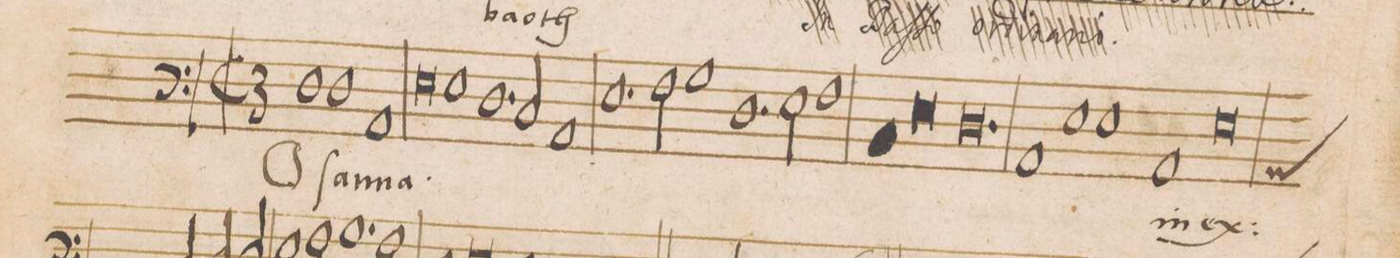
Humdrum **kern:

**kern	**text
*I"BASSVS	*
*clefF3	*
*k[b-]	*
*met(C3)	*
*M3/1	*
1F\	O-
1F\	-ſan-
1C/	-na.
=52	=52
0G	.
1G\	.
=53-	=53-
1.F\	.
2E/	.
1C/	.
=54	=54
1.G\	.
2A\	.
1B-\	.
=55-	=55-
1.F\	.
2G\	.
1A\	.
=56	=56
*col	*
1D/	.
0G	.
*Xcol	*
=57-	=57-
0.F	.
=58	=58
1C/	.
1G\	.
1G\	.
=59-	=59-
1C/	ni
0G	ex-
*custos:C	*
=60	=60
*-	*-
